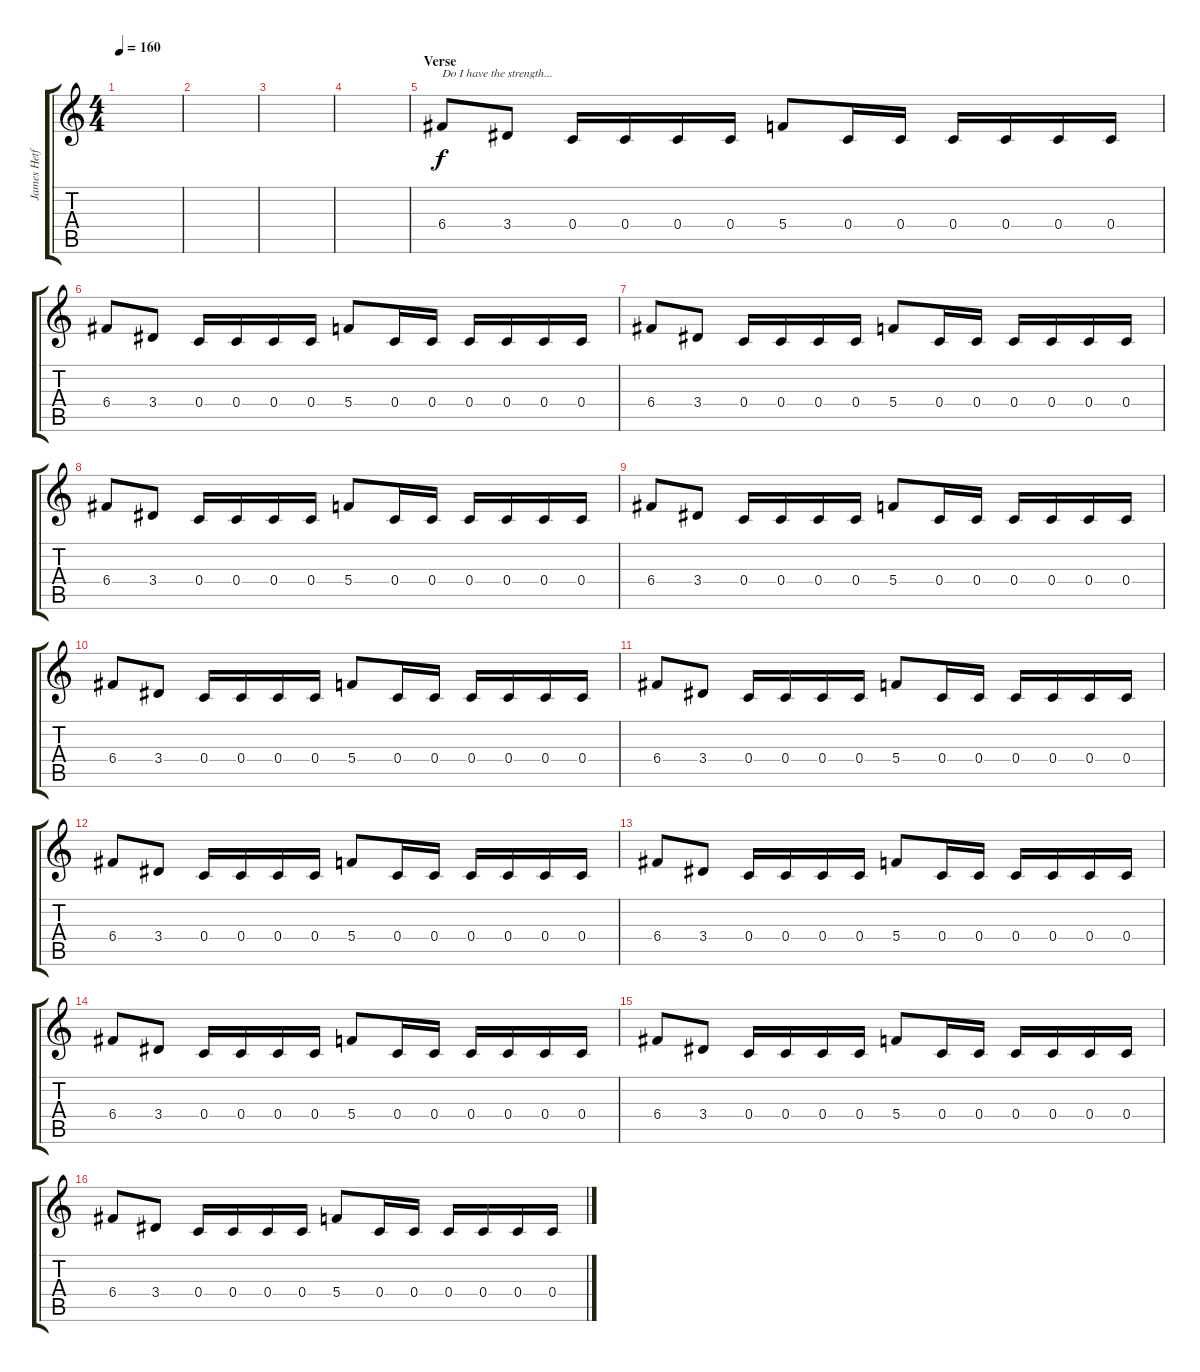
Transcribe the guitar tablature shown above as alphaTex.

\track ("James Hetfield" "James Hetf") {instrument distortionguitar}
\staff {score tabs}
\tuning (D4 A3 F3 C3 G2 C2) {hide}
\ts (4 4)
\tempo 160
\clef g2
\ks c
|
|
|
|
\section ("" "Verse")
6.4.8{txt "Do I have the strength..."} 3.4.8 0.4.16 0.4.16 0.4.16 0.4.16 5.4.8 0.4.16 0.4.16 0.4.16 0.4.16 0.4.16 0.4.16 |
6.4.8 3.4.8 0.4.16 0.4.16 0.4.16 0.4.16 5.4.8 0.4.16 0.4.16 0.4.16 0.4.16 0.4.16 0.4.16 |
6.4.8 3.4.8 0.4.16 0.4.16 0.4.16 0.4.16 5.4.8 0.4.16 0.4.16 0.4.16 0.4.16 0.4.16 0.4.16 |
6.4.8 3.4.8 0.4.16 0.4.16 0.4.16 0.4.16 5.4.8 0.4.16 0.4.16 0.4.16 0.4.16 0.4.16 0.4.16 |
6.4.8 3.4.8 0.4.16 0.4.16 0.4.16 0.4.16 5.4.8 0.4.16 0.4.16 0.4.16 0.4.16 0.4.16 0.4.16 |
6.4.8 3.4.8 0.4.16 0.4.16 0.4.16 0.4.16 5.4.8 0.4.16 0.4.16 0.4.16 0.4.16 0.4.16 0.4.16 |
6.4.8 3.4.8 0.4.16 0.4.16 0.4.16 0.4.16 5.4.8 0.4.16 0.4.16 0.4.16 0.4.16 0.4.16 0.4.16 |
6.4.8 3.4.8 0.4.16 0.4.16 0.4.16 0.4.16 5.4.8 0.4.16 0.4.16 0.4.16 0.4.16 0.4.16 0.4.16 |
6.4.8 3.4.8 0.4.16 0.4.16 0.4.16 0.4.16 5.4.8 0.4.16 0.4.16 0.4.16 0.4.16 0.4.16 0.4.16 |
6.4.8 3.4.8 0.4.16 0.4.16 0.4.16 0.4.16 5.4.8 0.4.16 0.4.16 0.4.16 0.4.16 0.4.16 0.4.16 |
6.4.8 3.4.8 0.4.16 0.4.16 0.4.16 0.4.16 5.4.8 0.4.16 0.4.16 0.4.16 0.4.16 0.4.16 0.4.16 |
6.4.8 3.4.8 0.4.16 0.4.16 0.4.16 0.4.16 5.4.8 0.4.16 0.4.16 0.4.16 0.4.16 0.4.16 0.4.16
